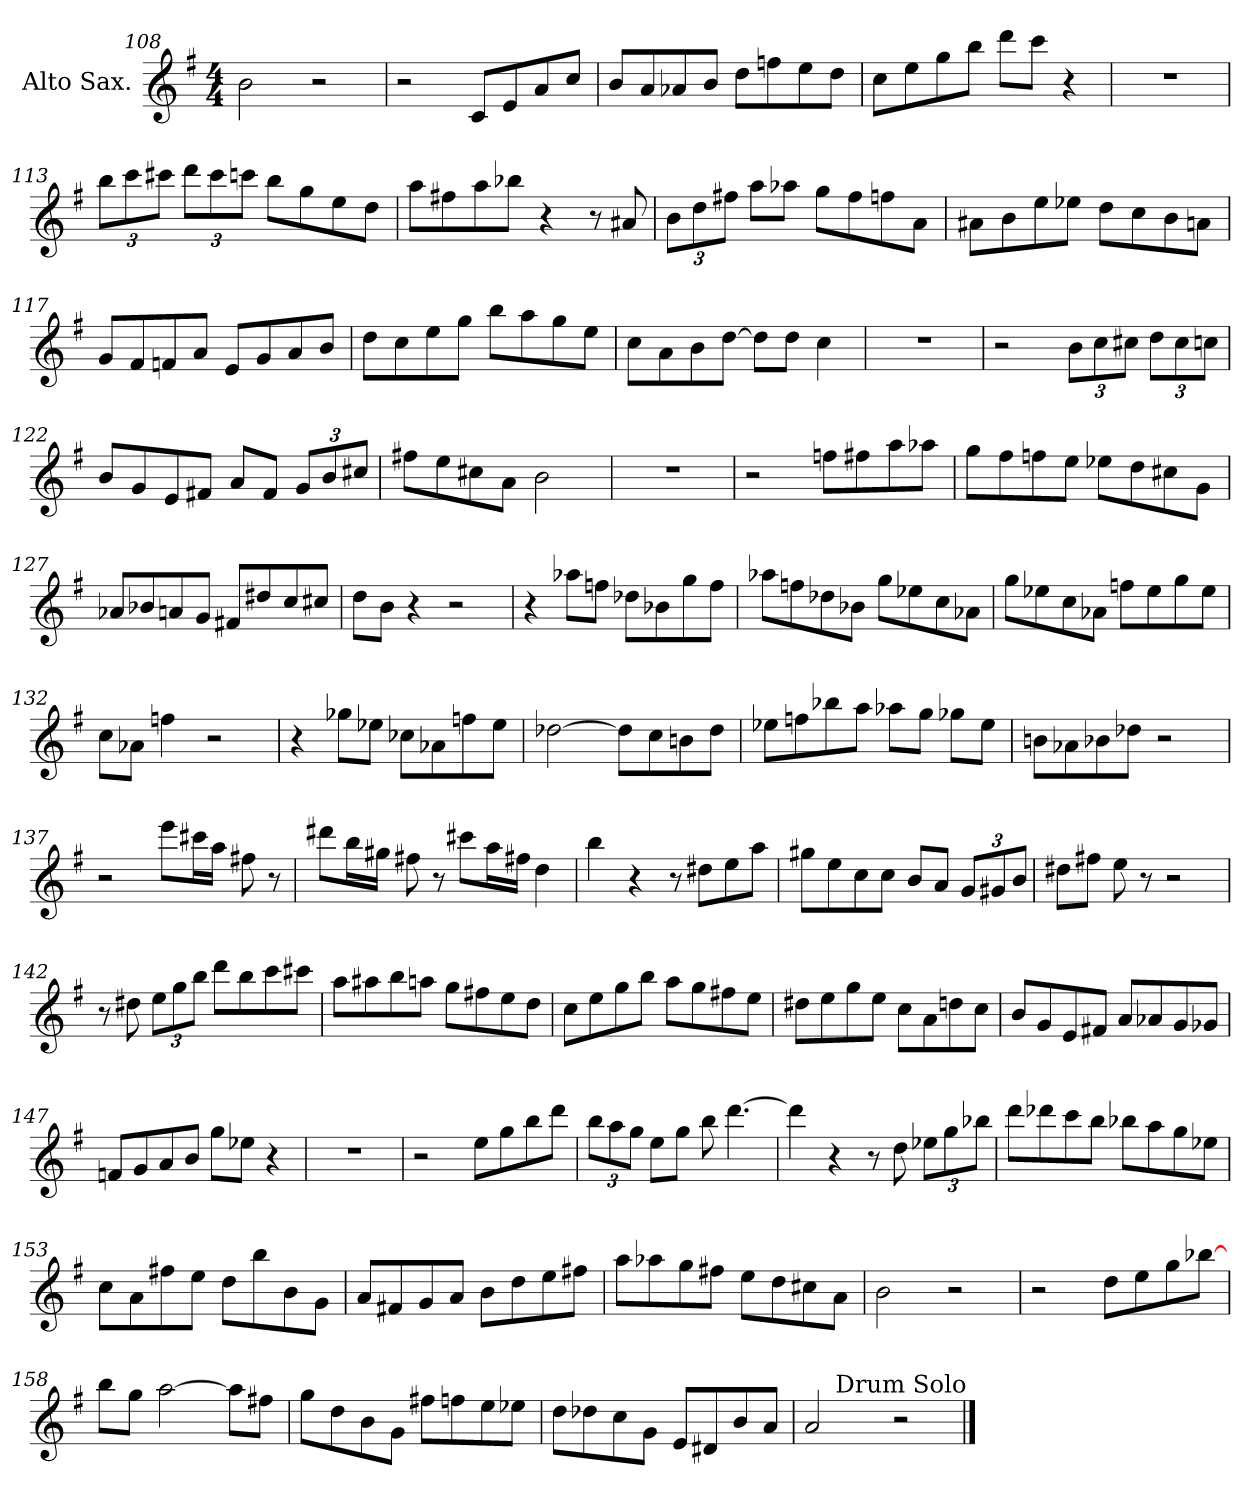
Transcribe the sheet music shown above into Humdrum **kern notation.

**kern
*part1
*staff1
*I"Alto Sax.
*I'Sax
*clefG2
*ITrd5c9
*k[b-e-]
*B-:
*M4/4
=108
2d\
2r
!!LO:LB:g=z
=109
2r
8E-/L
8G/
8c/
8e-/J
=110
8d/L
8c/
8c-X/
8d/J
8f\L
8a-X\
8g\
8f\J
=111
8e-\L
8g\
8b-\
8dd\J
8ff\L
8ee-\J
4r
=112
1r
!!LO:LB:g=z
=113
12dd\L
12ee-\
12een\J
12ff\L
12ee\
12ee-X\J
8dd\L
8b-\
8g\
8f\J
=114
8cc\L
8an\
8cc\
8dd-X\J
4r
8r
8c#X/
=115
12d\L
12f\
12an\J
8cc\L
8cc-X\J
8b-\L
8a\
8a-X\
8c\J
=116
8c#X\L
8d\
8g\
8g-X\J
8f\L
8e-\
8d\
8cn\J
!!LO:LB:g=z
=117
8B-/L
8A/
8A-X/
8c/J
8G/L
8B-/
8c/
8d/J
=118
8f\L
8e-\
8g\
8b-\J
8dd\L
8cc\
8b-\
8g\J
=119
8e-\L
8c\
8d\
[8f\J
8f\L]
8f\J
4e-\
=120
1r
!!LO:LB:g=z
=121
2r
12d\L
12e-\
12en\J
12f\L
12e\
12e-X\J
=122
8d/L
8B-/
8G/
8An/J
8c/L
8A/J
12B-/L
12d/
12en/J
=123
8an\L
8g\
8en\
8c\J
2d\
=124
1r
!!LO:LB:g=z
=125
2r
8a-X\L
8an\
8cc\
8cc-X\J
=126
8b-\L
8a\
8a-X\
8g\J
8g-X\L
8f\
8en\
8B-\J
=127
8c-X/L
8d-X/
8cn/
8B-/J
8An/L
8f#X/
8e-/
8en/J
=128
8f\L
8d\J
4r
2r
!!LO:LB:g=z
=129
4r
8cc-X\L
8a-X\J
8f-X\L
8d-X\
8b-\
8a-i\J
=130
8cc-X\L
8a-X\
8f-X\
8d-X\J
8b-\L
8g-X\
8e-\
8c-X\J
=131
8b-\L
8g-X\
8e-\
8c-X\J
8a-X\L
8g-\
8b-\
8g-\J
=132
8e-\L
8c-X\J
4a-X\
2r
!!LO:PB:g=z
=133
4r
8b--X\L
8g-X\J
8e--X\L
8c-X\
8a-X\
8g-\J
=134
[2f-X\
8f-\L]
8e-\
8dn\
8f-\J
=135
8g-X\L
8a-X\
8dd-X\
8cc\J
8cc-X\L
8b-\J
8b--X\L
8g-\J
=136
8dn\L
8c-X\
8d-X\
8f-X\J
2r
!!LO:LB:g=z
=137
2r
8gg\L
16een\L
16cc\JJ
8an\
8r
=138
8ff#X\L
16dd\L
16bn\JJ
8an\
8r
8een\L
16cc\L
16an\JJ
4f\
=139
4dd\
4r
8r
8f#X\L
8g\
8cc\J
=140
8bn\L
8g\
8e-\
8e-\J
8d/L
8c/J
12B-/L
12Bn/
12d/J
!!LO:LB:g=z
=141
8f#X\L
8an\J
8g\
8r
2r
=142
8r
8f#X\
12g\L
12b-\
12dd\J
8ff\L
8dd\
8ee-\
8een\J
=143
8cc\L
8cc#X\
8dd\
8ccn\J
8b-\L
8an\
8g\
8f\J
=144
8e-\L
8g\
8b-\
8dd\J
8cc\L
8b-\
8an\
8g\J
!!LO:LB:g=z
=145
8f#X\L
8g\
8b-\
8g\J
8e-\L
8c\
8fn\
8e-\J
=146
8d/L
8B-/
8G/
8An/J
8c/L
8c-X/
8B-/
8B--X/J
=147
8A-X/L
8B-/
8c/
8d/J
8b-\L
8g-X\J
4r
=148
1r
!!LO:LB:g=z
=149
2r
8g\L
8b-\
8dd\
8ff\J
=150
12dd\L
12cc\
12b-\J
8g\L
8b-\J
8dd\
[4.ff\
=151
4ff\]
4r
8r
8f\
12g-X\L
12b-\
12dd-X\J
=152
8ff\L
8ff-X\
8ee-\
8dd\J
8dd-X\L
8cc\
8b-\
8g-X\J
!!LO:LB:g=z
=153
8e-\L
8c\
8an\
8g\J
8f\L
8dd\
8d\
8B-\J
=154
8c/L
8An/
8B-/
8c/J
8d\L
8f\
8g\
8an\J
=155
8cc\L
8cc-X\
8b-\
8an\J
8g\L
8f\
8en\
8c\J
=156
2d\
2r
!!LO:LB:g=z
=157
2r
8f\L
8g\
8b-\
[8dd-X\J
=158
8dd\L
8b-\J
[2cc\
8cc\L]
8an\J
=159
8b-\L
8f\
8d\
8B-\J
8an\L
8a-X\
8g\
8g-X\J
=160
8f\L
8f-X\
8e-\
8B-\J
8G/L
8F#X/
8d/
8c/J
=161
*^
2c/	8ryy
!	!LO:TX:a:t=Drum Solo
.	2..ryy
2r	.
*v	*v
==
*-
